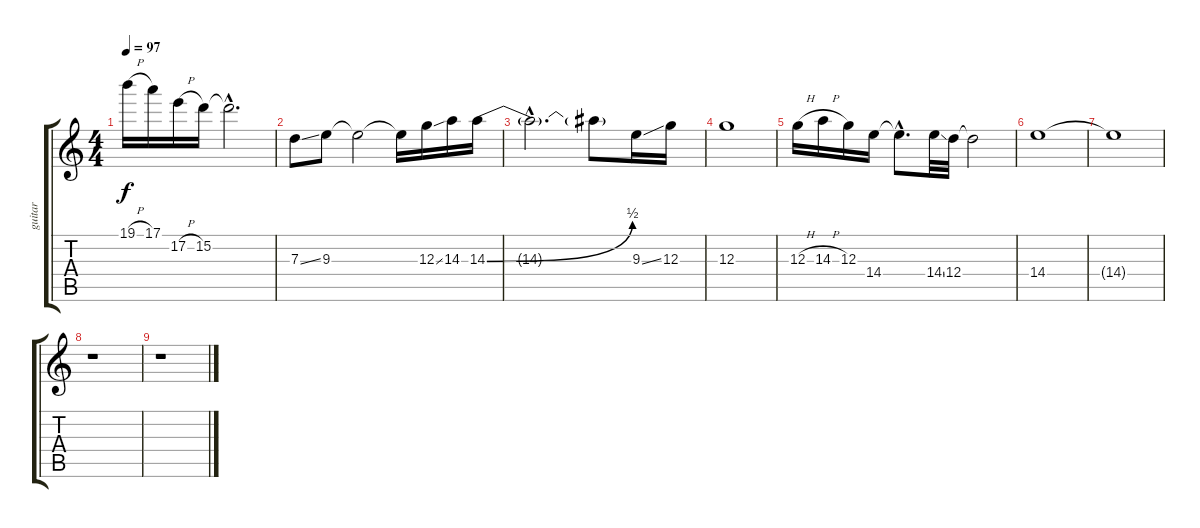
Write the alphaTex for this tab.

\track ("guitar" "guitar") {instrument overdrivenguitar}
\staff {score tabs}
\tuning (E4 B3 G3 D3 A2 E2) {hide}
\ts (4 4)
\tempo 97
\clef g2
\ks c
19.1{h}.16{dy f} 17.1.16 17.2{h}.16 15.2.16 15.2{hac t}.2{d} |
7.3{ss}.8 9.3.8 9.3{t}.2 9.3{t}.16 12.3{ss}.16 14.3.16 14.3{be (bend 0 0 60 2)}.16 |
14.3{hac t}.2{d} 14.3{t}.8 9.3{ss}.16 12.3.16 |
12.3.1 |
12.3{h}.16 14.3{h}.16 12.3.16 14.4.16 14.4{hac t}.8{d} 14.4{ss}.32 12.4.32 12.4{t}.2 |
14.4.1 |
14.4{t}.1 |
r.1 |
r.1
